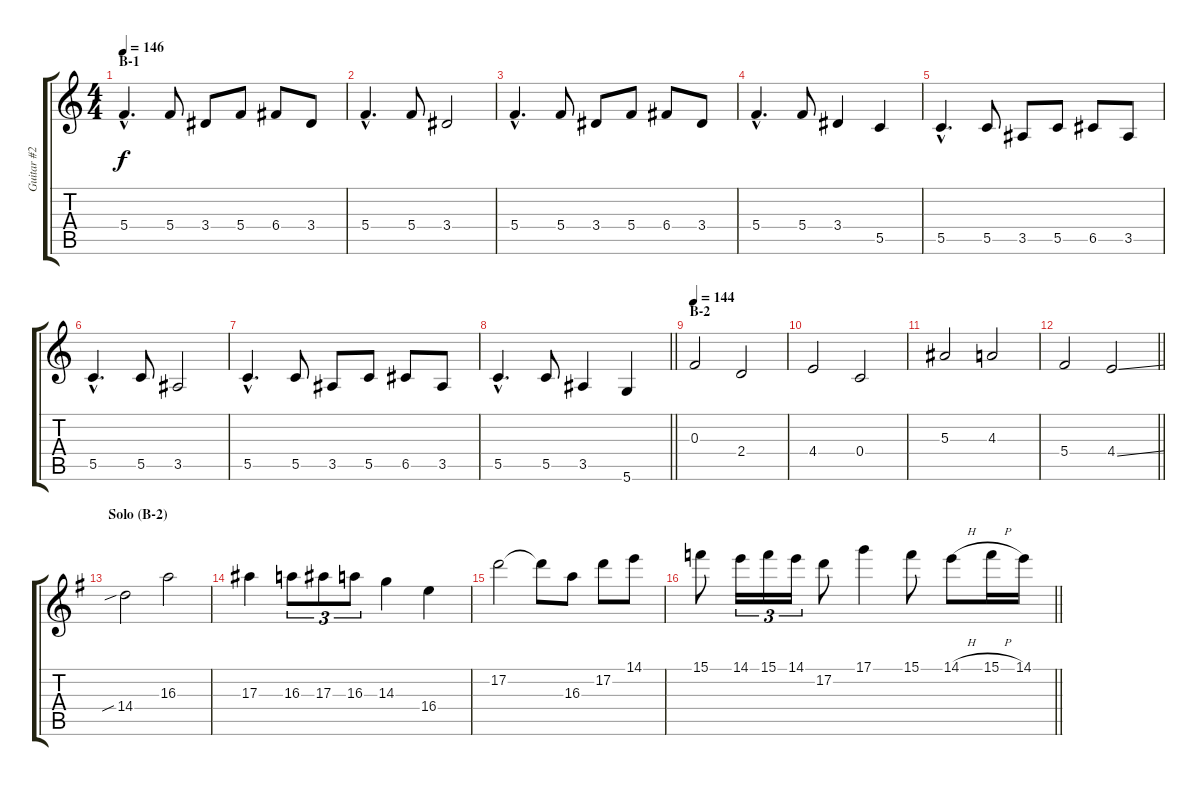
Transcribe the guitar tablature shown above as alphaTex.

\track ("Guitar #2" "Guitar #2") {instrument distortionguitar}
\staff {score tabs}
\tuning (D4 A3 F3 C3 G2 D2) {hide}
\ts (4 4)
\section ("" "B-1")
\tempo 146
\clef g2
\ks c
5.4{hac}.4{d dy f} 5.4.8 3.4.8 5.4.8 6.4.8 3.4.8 |
5.4{hac}.4{d} 5.4.8 3.4.2 |
5.4{hac}.4{d} 5.4.8 3.4.8 5.4.8 6.4.8 3.4.8 |
5.4{hac}.4{d} 5.4.8 3.4.4 5.5.4 |
5.5{hac}.4{d} 5.5.8 3.5.8 5.5.8 6.5.8 3.5.8 |
5.5{hac}.4{d} 5.5.8 3.5.2 |
5.5{hac}.4{d} 5.5.8 3.5.8 5.5.8 6.5.8 3.5.8 |
\barLineRight lightlight
5.5{hac}.4{d} 5.5.8 3.5.4 5.6.4 |
\section ("" "B-2")
\tempo 144
0.3.2 2.4.2 |
4.4.2 0.4.2 |
5.3.2 4.3.2 |
\barLineRight lightlight
5.4.2 4.4{ss}.2 |
\section ("" "Solo (B-2)")
\ks g
14.4{sib}.2 16.3.2 |
17.3.4 16.3.8{tu (3 2)} 17.3.8{tu (3 2)} 16.3.8{tu (3 2)} 14.3.4 16.4.4 |
17.2.2 17.2{t}.8 16.3.8 17.2.8 14.1.8 |
\barLineRight lightlight
15.1.8 14.1.16{tu (3 2)} 15.1.16{tu (3 2)} 14.1.16{tu (3 2)} 17.2.8 17.1.4 15.1.8 14.1{h}.8 15.1{h}.16 14.1.16
